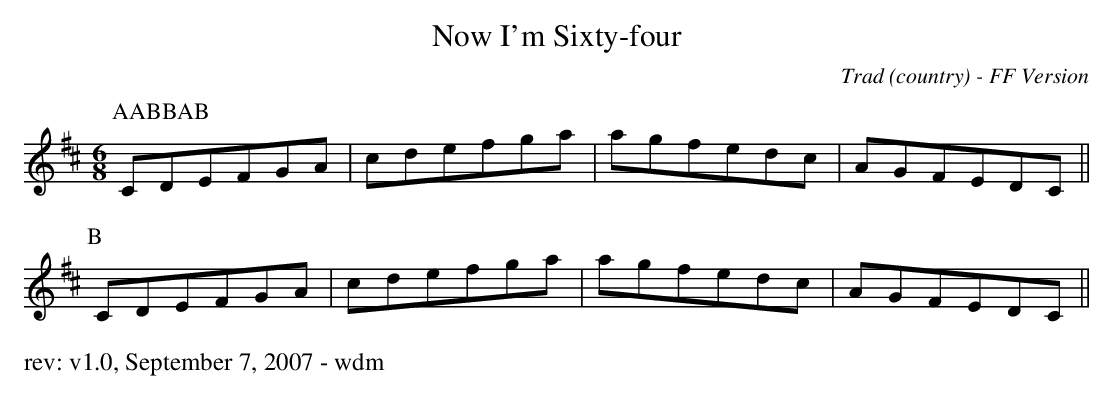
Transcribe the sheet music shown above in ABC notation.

X:1
T: Now I'm Sixty-four
O: Trad (country) - FF Version
M: 6/8
K: Dmaj
P: AABBAB
P:A
CDEFGA|cdefga|agfedc|AGFEDC||
P:B
CDEFGA|cdefga|agfedc|AGFEDC||
